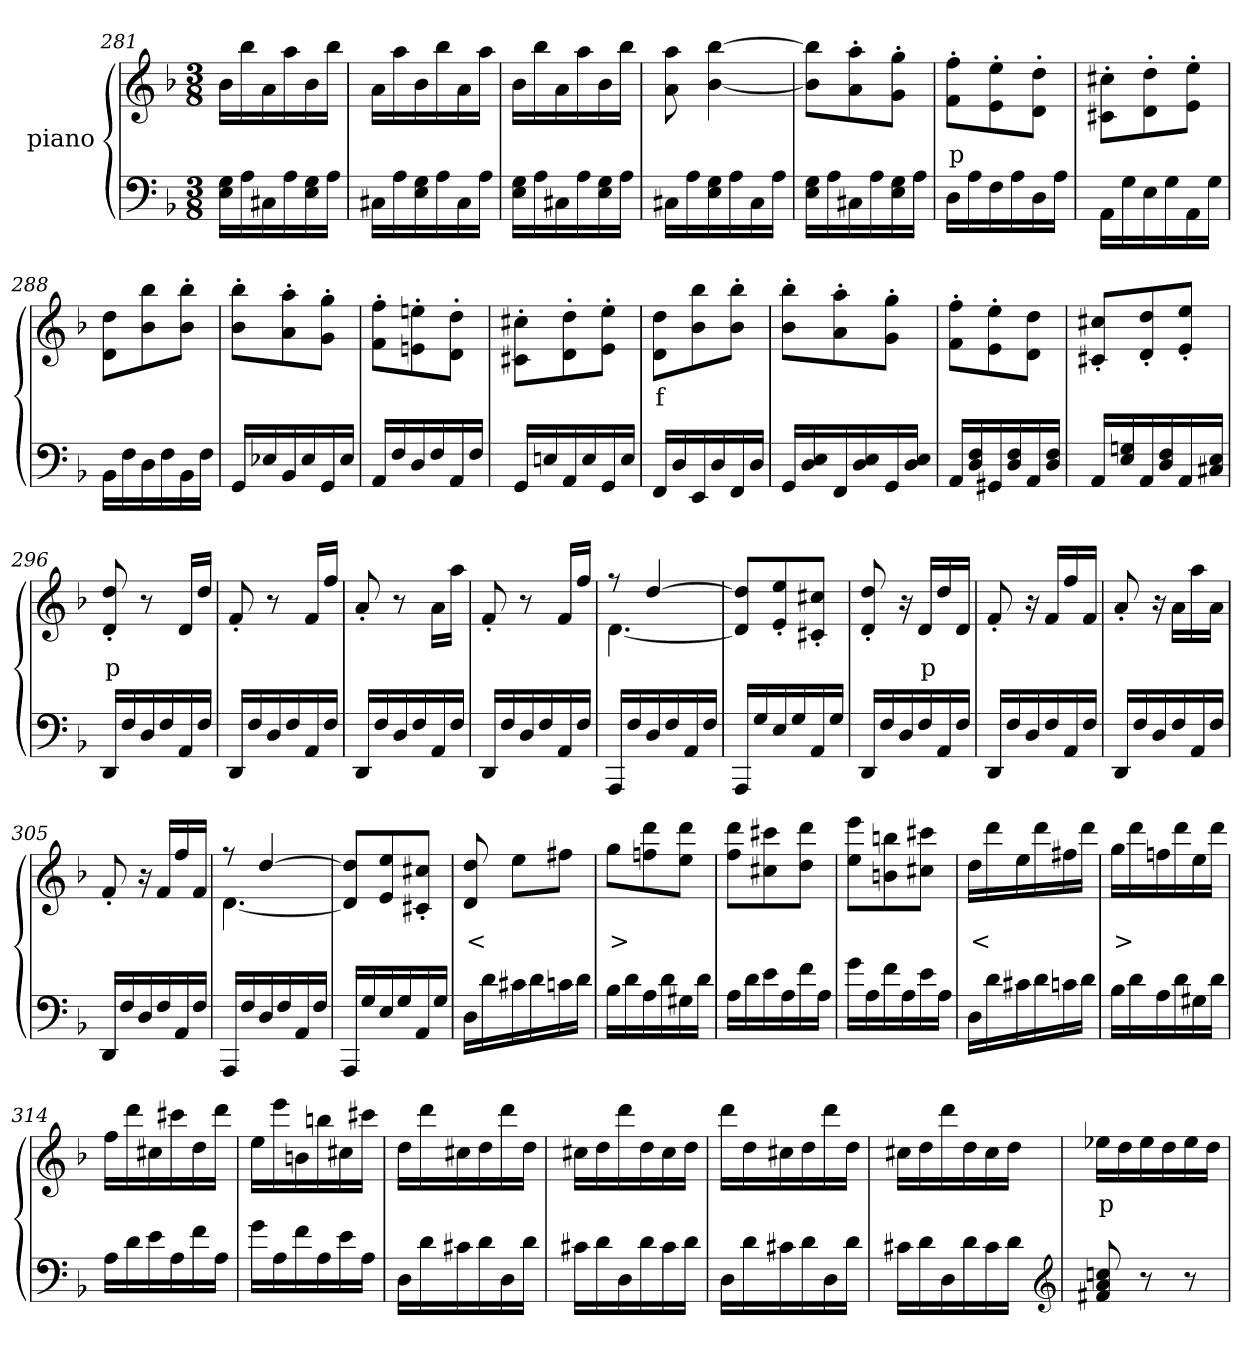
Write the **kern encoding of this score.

**kern	**kern	**text
*part2	*part1	*part1
*staff2	*staff1	*staff1
*	*I"piano	*
*clefF4	*clefG2	*
*k[b-]	*k[b-]	*
*d:	*d:	*
*M3/8	*M3/8	*
=281	=281	=281
16E\ 16G\LL	16b-\LL	.
16A\	16bb-\	.
16C#X\	16a\	.
16A\	16aa\	.
16E\ 16G\	16b-\	.
16A\JJ	16bb-\JJ	.
=282	=282	=282
16C#X\LL	16a\LL	.
16A\	16aa\	.
16E\ 16G\	16b-\	.
16A\	16bb-\	.
16C#\	16a\	.
16A\JJ	16aa\JJ	.
=283	=283	=283
16E\ 16G\LL	16b-\LL	.
16A\	16bb-\	.
16C#X\	16a\	.
16A\	16aa\	.
16E\ 16G\	16b-\	.
16A\JJ	16bb-\JJ	.
=284	=284	=284
16C#X\LL	8a\ 8aa\	.
16A\	.	.
16E\ 16G\	[4b-\ [4bb-\	.
16A\	.	.
16C#\	.	.
16A\JJ	.	.
=285	=285	=285
16E\ 16G\LL	8b-\] 8bb-\]L	.
16A\	.	.
16C#X\	8a\'> 8aa\'>	.
16A\	.	.
16E\ 16G\	8g\'> 8gg\'>J	.
16A\JJ	.	.
=286	=286	=286
16D\LL	8f\'> 8ff\'>L	p
16A\	.	.
16F\	8e\'> 8ee\'>	.
16A\	.	.
16D\	8d\'> 8dd\'>J	.
16A\JJ	.	.
=287	=287	=287
16AA\LL	8c#X\'> 8cc#X\'>L	.
16G\	.	.
16E\	8d\'> 8dd\'>	.
16G\	.	.
16AA\	8e\'> 8ee\'>J	.
16G\JJ	.	.
=288	=288	=288
16BB-\LL	8d\ 8dd\L	.
16F\	.	.
16D\	8b-\ 8bb-\	.
16F\	.	.
16BB-\	8b-\'> 8bb-\'>J	.
16F\JJ	.	.
=289	=289	=289
16GG/LL	8b-\'> 8bb-\'>L	.
16E-X/	.	.
16BB-/	8a\'> 8aa\'>	.
16E-/	.	.
16GG/	8g\'> 8gg\'>J	.
16E-/JJ	.	.
=290	=290	=290
16AA/LL	8f\'> 8ff\'>L	.
16F/	.	.
16D/	8en\'> 8een\'>	.
16F/	.	.
16AA/	8d\'> 8dd\'>J	.
16F/JJ	.	.
=291	=291	=291
16GG/LL	8c#X\'> 8cc#X\'>L	.
16En/	.	.
16AA/	8d\'> 8dd\'>	.
16E/	.	.
16GG/	8e\'> 8ee\'>J	.
16E/JJ	.	.
=292	=292	=292
16FF/LL	8d\ 8dd\L	f
16D/	.	.
16EE/	8b-\ 8bb-\	.
16D/	.	.
16FF/	8b-\'> 8bb-\'>J	.
16D/JJ	.	.
=293	=293	=293
16GG/LL	8b-\'> 8bb-\'>L	.
16D/ 16E/	.	.
16FF/	8a\'> 8aa\'>	.
16D/ 16E/	.	.
16GG/	8g\'> 8gg\'>J	.
16D/ 16E/JJ	.	.
=294	=294	=294
16AA/LL	8f\'> 8ff\'>L	.
16D/ 16F/	.	.
16GG#X/	8e\'> 8ee\'>	.
16D/ 16F/	.	.
16AA/	8d\ 8dd\J	.
16D/ 16F/JJ	.	.
=295	=295	=295
16AA/LL	8c#X/'> 8cc#X/'>L	.
16E/ 16Gn/	.	.
16AA/	8d/'> 8dd/'>	.
16D/ 16F/	.	.
16AA/	8e/'> 8ee/'>J	.
16C#X/ 16E/JJ	.	.
=296	=296	=296
16DD/LL	8d/'> 8dd/'>	p
16F/	.	.
16D/	8r	.
16F/	.	.
16AA/	16d/LL	.
16F/JJ	16dd/JJ	.
=297	=297	=297
16DD/LL	8f'>/	.
16F/	.	.
16D/	8r	.
16F/	.	.
16AA/	16f/LL	.
16F/JJ	16ff/JJ	.
=298	=298	=298
16DD/LL	8a'>/	.
16F/	.	.
16D/	8r	.
16F/	.	.
16AA/	16a\LL	.
16F/JJ	16aa\JJ	.
=299	=299	=299
16DD/LL	8f'>/	.
16F/	.	.
16D/	8r	.
16F/	.	.
16AA/	16f/LL	.
16F/JJ	16ff/JJ	.
=300	=300	=300
*	*^	*
16AAA/LL	8r	[4.d\	.
16F/	.	.	.
16D/	[4dd/	.	.
16F/	.	.	.
16AA/	.	.	.
16F/JJ	.	.	.
*	*v	*v	*
=301	=301	=301
16AAA/LL	8d/] 8dd/]L	.
16G/	.	.
16E/	8e/'> 8ee/'>	.
16G/	.	.
16AA/	8c#X/'> 8cc#X/'>J	.
16G/JJ	.	.
=302	=302	=302
16DD/LL	8d/'> 8dd/'>	.
16F/	.	.
16D/	16r	.
16F/	16d/LL	p
16AA/	16dd/	.
16F/JJ	16d/JJ	.
=303	=303	=303
16DD/LL	8f'>/	.
16F/	.	.
16D/	16r	.
16F/	16f/LL	.
16AA/	16ff/	.
16F/JJ	16f/JJ	.
=304	=304	=304
16DD/LL	8a'>/	.
16F/	.	.
16D/	16r	.
16F/	16a\LL	.
16AA/	16aa\	.
16F/JJ	16a\JJ	.
=305	=305	=305
16DD/LL	8f'>/	.
16F/	.	.
16D/	16r	.
16F/	16f/LL	.
16AA/	16ff/	.
16F/JJ	16f/JJ	.
=306	=306	=306
*	*^	*
16AAA/LL	8r	[4.d\	.
16F/	.	.	.
16D/	[4dd/	.	.
16F/	.	.	.
16AA/	.	.	.
16F/JJ	.	.	.
*	*v	*v	*
=307	=307	=307
16AAA/LL	8d/] 8dd/]L	.
16G/	.	.
16E/	8e/ 8ee/	.
16G/	.	.
16AA/	8c#X/'> 8cc#X/'>J	.
16G/JJ	.	.
=308	=308	=308
16D\LL	8d/ 8dd/	<
16d\	.	.
16c#X\	8ee\L	.
16d\	.	.
16cn\	8ff#X\J	.
16d\JJ	.	.
=309	=309	=309
16B-\LL	8gg\L	>
16d\	.	.
16A\	8ffn\ 8ddd\	.
16d\	.	.
16G#X\	8ee\ 8ddd\J	.
16d\JJ	.	.
=310	=310	=310
16A\LL	8ff\ 8ddd\L	.
16d\	.	.
16e\	8cc#X\ 8ccc#X\	.
16A\	.	.
16f\	8dd\ 8ddd\J	.
16A\JJ	.	.
=311	=311	=311
16g\LL	8ee\ 8eee\L	.
16A\	.	.
16f\	8bn\ 8bbn\	.
16A\	.	.
16e\	8cc#X\ 8ccc#X\J	.
16A\JJ	.	.
=312	=312	=312
16D\LL	16dd\LL	<
16d\	16ddd\	.
16c#X\	16ee\	.
16d\	16ddd\	.
16cn\	16ff#X\	.
16d\JJ	16ddd\JJ	.
=313	=313	=313
16B-\LL	16gg\LL	>
16d\	16ddd\	.
16A\	16ffn\	.
16d\	16ddd\	.
16G#X\	16ee\	.
16d\JJ	16ddd\JJ	.
=314	=314	=314
16A\LL	16ff\LL	.
16d\	16ddd\	.
16e\	16cc#X\	.
16A\	16ccc#\	.
16f\	16dd\	.
16A\JJ	16ddd\JJ	.
=315	=315	=315
16g\LL	16ee\LL	.
16A\	16eee\	.
16f\	16bn\	.
16A\	16bbn\	.
16e\	16cc#X\	.
16A\JJ	16ccc#\JJ	.
=316	=316	=316
16D\LL	16dd\LL	.
16d\	16ddd\	.
16c#X\	16cc#X\	.
16d\	16dd\	.
16D\	16ddd\	.
16d\JJ	16dd\JJ	.
=317	=317	=317
16c#X\LL	16cc#X\LL	.
16d\	16dd\	.
16D\	16ddd\	.
16d\	16dd\	.
16c#\	16cc#\	.
16d\JJ	16dd\JJ	.
=318	=318	=318
16D\LL	16ddd\LL	.
16d\	16dd\	.
16c#X\	16cc#X\	.
16d\	16dd\	.
16D\	16ddd\	.
16d\JJ	16dd\JJ	.
=319	=319	=319
16c#X\LL	16cc#X\LL	.
16d\	16dd\	.
16D\	16ddd\	.
16d\	16dd\	.
16c#\	16cc#\	.
16d\JJ	16dd\JJ	.
*clefG2	*	*
=320	=320	=320
8f#X/ 8a/ 8ccn/	16ee-X\LL	p
.	16dd\	.
8r	16ee-\	.
.	16dd\	.
8r	16ee-\	.
.	16dd\JJ	.
=	=	=
*-	*-	*-
